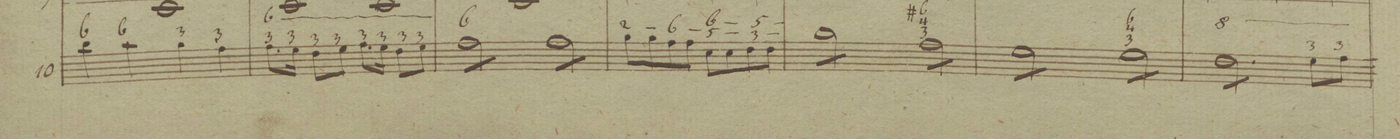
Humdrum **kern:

**kern	**fba	**dynam
*I"Organo et Baſso	*	*
*clefF4	*	*
*k[b-]	*	*
*met(c|)	*	*
*M2/2	*	*
4d\	6	.
4c\	6	.
4B-\	3	.
4A\	3	.
=78	=78	=78
8.A\L	3	.
16G\Jk	3	.
8F\L	3	.
8G\J	3	.
8.A\L	3	.
16G\Jk	3	.
8F\L	3	.
8G\J	3	.
=79	=79	=79
8A\L	6	.
8A\	.	.
8A\	.	.
8A\J	.	.
8A\L	.	.
8A\	.	.
8A\	.	.
8A\J	.	.
*Xtremolo	*	*
=80	=80	=80
8B-\L	2_	.
8B-\	.	.
8A\	6_	.
8A\J	.	.
8E\L	6_ 5_	.
8E\	.	.
8F\	5_ 3_	.
8F\J	.	.
.	X X	.
=81	=81	=81
*tremolo	*	*
8B-\L	.	.
8B-\	.	.
8B-\	.	.
8B-\J	.	.
8A\L	#6 4 3	.
8A\	.	.
8A\	.	.
8A\J	.	.
=82	=82	=82
8G\L	.	.
8G\	.	.
8G\	.	.
8G\J	.	.
8G\L	6 4 3	.
8G\	.	.
8G\	.	.
8G\J	.	.
=83	=83	=83
8F\L	8_ x	.
8F\	.	.
8F\	.	.
8F\	.	.
8F\	.	.
8F\J	.	.
8G\L	_ 3	.
8A\J	_ 3	.
.	X X	.
=84	=84	=84
*-	*-	*-
